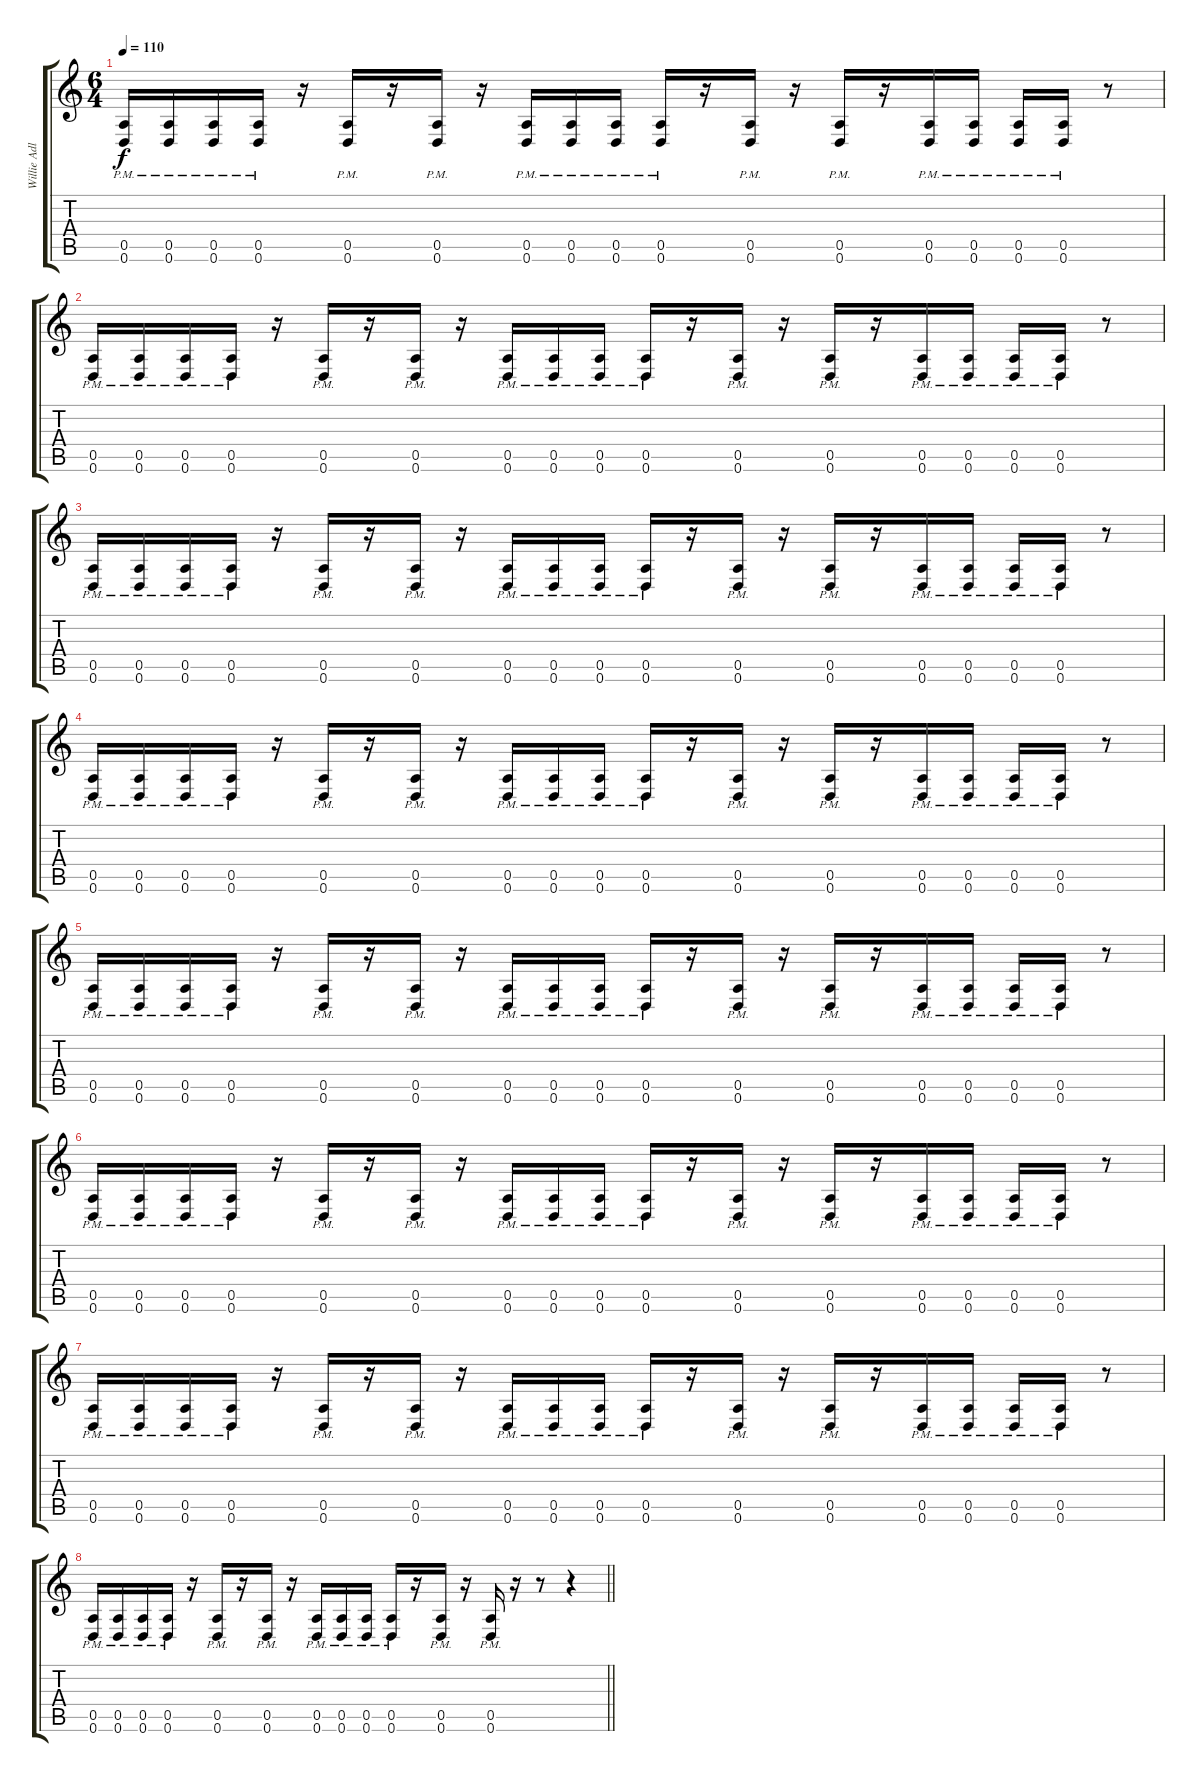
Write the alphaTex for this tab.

\track ("Willie Adler" "Willie Adl") {instrument distortionguitar}
\staff {score tabs}
\tuning (E4 B3 G3 D3 A2 D2) {hide}
\ts (6 4)
\tempo 110
\clef g2
\ks c
(0.5{pm} 0.6{pm}).16{dy f} (0.5{pm} 0.6{pm}).16 (0.5{pm} 0.6{pm}).16 (0.5{pm} 0.6{pm}).16 r.16 (0.5{pm} 0.6{pm}).16 r.16 (0.5{pm} 0.6{pm}).16 r.16 (0.5{pm} 0.6{pm}).16 (0.5{pm} 0.6{pm}).16 (0.5{pm} 0.6{pm}).16 (0.5{pm} 0.6{pm}).16 r.16 (0.5{pm} 0.6{pm}).16 r.16 (0.5{pm} 0.6{pm}).16 r.16 (0.5{pm} 0.6{pm}).16 (0.5{pm} 0.6{pm}).16 (0.5{pm} 0.6{pm}).16 (0.5{pm} 0.6{pm}).16 r.8 |
(0.5{pm} 0.6{pm}).16 (0.5{pm} 0.6{pm}).16 (0.5{pm} 0.6{pm}).16 (0.5{pm} 0.6{pm}).16 r.16 (0.5{pm} 0.6{pm}).16 r.16 (0.5{pm} 0.6{pm}).16 r.16 (0.5{pm} 0.6{pm}).16 (0.5{pm} 0.6{pm}).16 (0.5{pm} 0.6{pm}).16 (0.5{pm} 0.6{pm}).16 r.16 (0.5{pm} 0.6{pm}).16 r.16 (0.5{pm} 0.6{pm}).16 r.16 (0.5{pm} 0.6{pm}).16 (0.5{pm} 0.6{pm}).16 (0.5{pm} 0.6{pm}).16 (0.5{pm} 0.6{pm}).16 r.8 |
(0.5{pm} 0.6{pm}).16 (0.5{pm} 0.6{pm}).16 (0.5{pm} 0.6{pm}).16 (0.5{pm} 0.6{pm}).16 r.16 (0.5{pm} 0.6{pm}).16 r.16 (0.5{pm} 0.6{pm}).16 r.16 (0.5{pm} 0.6{pm}).16 (0.5{pm} 0.6{pm}).16 (0.5{pm} 0.6{pm}).16 (0.5{pm} 0.6{pm}).16 r.16 (0.5{pm} 0.6{pm}).16 r.16 (0.5{pm} 0.6{pm}).16 r.16 (0.5{pm} 0.6{pm}).16 (0.5{pm} 0.6{pm}).16 (0.5{pm} 0.6{pm}).16 (0.5{pm} 0.6{pm}).16 r.8 |
(0.5{pm} 0.6{pm}).16 (0.5{pm} 0.6{pm}).16 (0.5{pm} 0.6{pm}).16 (0.5{pm} 0.6{pm}).16 r.16 (0.5{pm} 0.6{pm}).16 r.16 (0.5{pm} 0.6{pm}).16 r.16 (0.5{pm} 0.6{pm}).16 (0.5{pm} 0.6{pm}).16 (0.5{pm} 0.6{pm}).16 (0.5{pm} 0.6{pm}).16 r.16 (0.5{pm} 0.6{pm}).16 r.16 (0.5{pm} 0.6{pm}).16 r.16 (0.5{pm} 0.6{pm}).16 (0.5{pm} 0.6{pm}).16 (0.5{pm} 0.6{pm}).16 (0.5{pm} 0.6{pm}).16 r.8 |
(0.5{pm} 0.6{pm}).16 (0.5{pm} 0.6{pm}).16 (0.5{pm} 0.6{pm}).16 (0.5{pm} 0.6{pm}).16 r.16 (0.5{pm} 0.6{pm}).16 r.16 (0.5{pm} 0.6{pm}).16 r.16 (0.5{pm} 0.6{pm}).16 (0.5{pm} 0.6{pm}).16 (0.5{pm} 0.6{pm}).16 (0.5{pm} 0.6{pm}).16 r.16 (0.5{pm} 0.6{pm}).16 r.16 (0.5{pm} 0.6{pm}).16 r.16 (0.5{pm} 0.6{pm}).16 (0.5{pm} 0.6{pm}).16 (0.5{pm} 0.6{pm}).16 (0.5{pm} 0.6{pm}).16 r.8 |
(0.5{pm} 0.6{pm}).16 (0.5{pm} 0.6{pm}).16 (0.5{pm} 0.6{pm}).16 (0.5{pm} 0.6{pm}).16 r.16 (0.5{pm} 0.6{pm}).16 r.16 (0.5{pm} 0.6{pm}).16 r.16 (0.5{pm} 0.6{pm}).16 (0.5{pm} 0.6{pm}).16 (0.5{pm} 0.6{pm}).16 (0.5{pm} 0.6{pm}).16 r.16 (0.5{pm} 0.6{pm}).16 r.16 (0.5{pm} 0.6{pm}).16 r.16 (0.5{pm} 0.6{pm}).16 (0.5{pm} 0.6{pm}).16 (0.5{pm} 0.6{pm}).16 (0.5{pm} 0.6{pm}).16 r.8 |
(0.5{pm} 0.6{pm}).16 (0.5{pm} 0.6{pm}).16 (0.5{pm} 0.6{pm}).16 (0.5{pm} 0.6{pm}).16 r.16 (0.5{pm} 0.6{pm}).16 r.16 (0.5{pm} 0.6{pm}).16 r.16 (0.5{pm} 0.6{pm}).16 (0.5{pm} 0.6{pm}).16 (0.5{pm} 0.6{pm}).16 (0.5{pm} 0.6{pm}).16 r.16 (0.5{pm} 0.6{pm}).16 r.16 (0.5{pm} 0.6{pm}).16 r.16 (0.5{pm} 0.6{pm}).16 (0.5{pm} 0.6{pm}).16 (0.5{pm} 0.6{pm}).16 (0.5{pm} 0.6{pm}).16 r.8 |
\barLineRight lightlight
(0.5{pm} 0.6{pm}).16 (0.5{pm} 0.6{pm}).16 (0.5{pm} 0.6{pm}).16 (0.5{pm} 0.6{pm}).16 r.16 (0.5{pm} 0.6{pm}).16 r.16 (0.5{pm} 0.6{pm}).16 r.16 (0.5{pm} 0.6{pm}).16 (0.5{pm} 0.6{pm}).16 (0.5{pm} 0.6{pm}).16 (0.5{pm} 0.6{pm}).16 r.16 (0.5{pm} 0.6{pm}).16 r.16 (0.5{pm} 0.6{pm}).16 r.16 r.8 r.4
